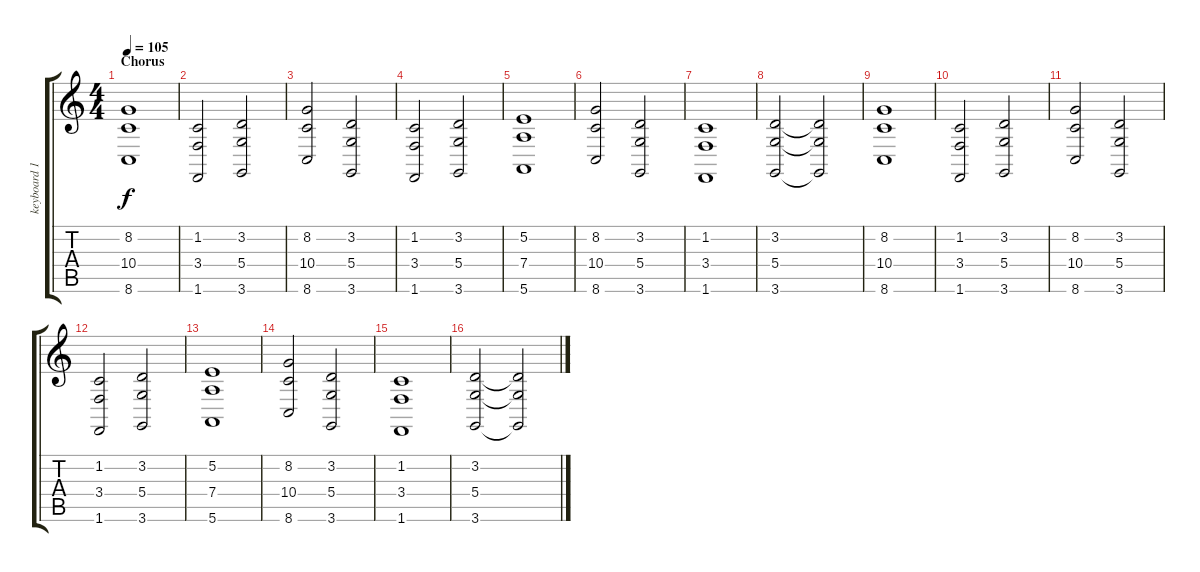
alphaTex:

\track ("keyboard 1" "keyboard 1") {instrument stringensemble1}
\staff {score tabs}
\tuning (E4 B3 G3 D3 A2 E2) {hide}
\ts (4 4)
\section ("" "Chorus")
\tempo 105
\clef g2
\ks c
(8.2 10.4 8.6).1{dy f} |
(1.2 3.4 1.6).2 (3.2 5.4 3.6).2 |
(8.2 10.4 8.6).2 (3.2 5.4 3.6).2 |
(1.2 3.4 1.6).2 (3.2 5.4 3.6).2 |
(5.2 7.4 5.6).1 |
(8.2 10.4 8.6).2 (3.2 5.4 3.6).2 |
(1.2 3.4 1.6).1 |
(3.2 5.4 3.6).2 (3.2{t} 5.4{t} 3.6{t}).2 |
\section ("" "")
(8.2 10.4 8.6).1 |
(1.2 3.4 1.6).2 (3.2 5.4 3.6).2 |
(8.2 10.4 8.6).2 (3.2 5.4 3.6).2 |
(1.2 3.4 1.6).2 (3.2 5.4 3.6).2 |
(5.2 7.4 5.6).1 |
(8.2 10.4 8.6).2 (3.2 5.4 3.6).2 |
(1.2 3.4 1.6).1 |
(3.2 5.4 3.6).2 (3.2{t} 5.4{t} 3.6{t}).2
